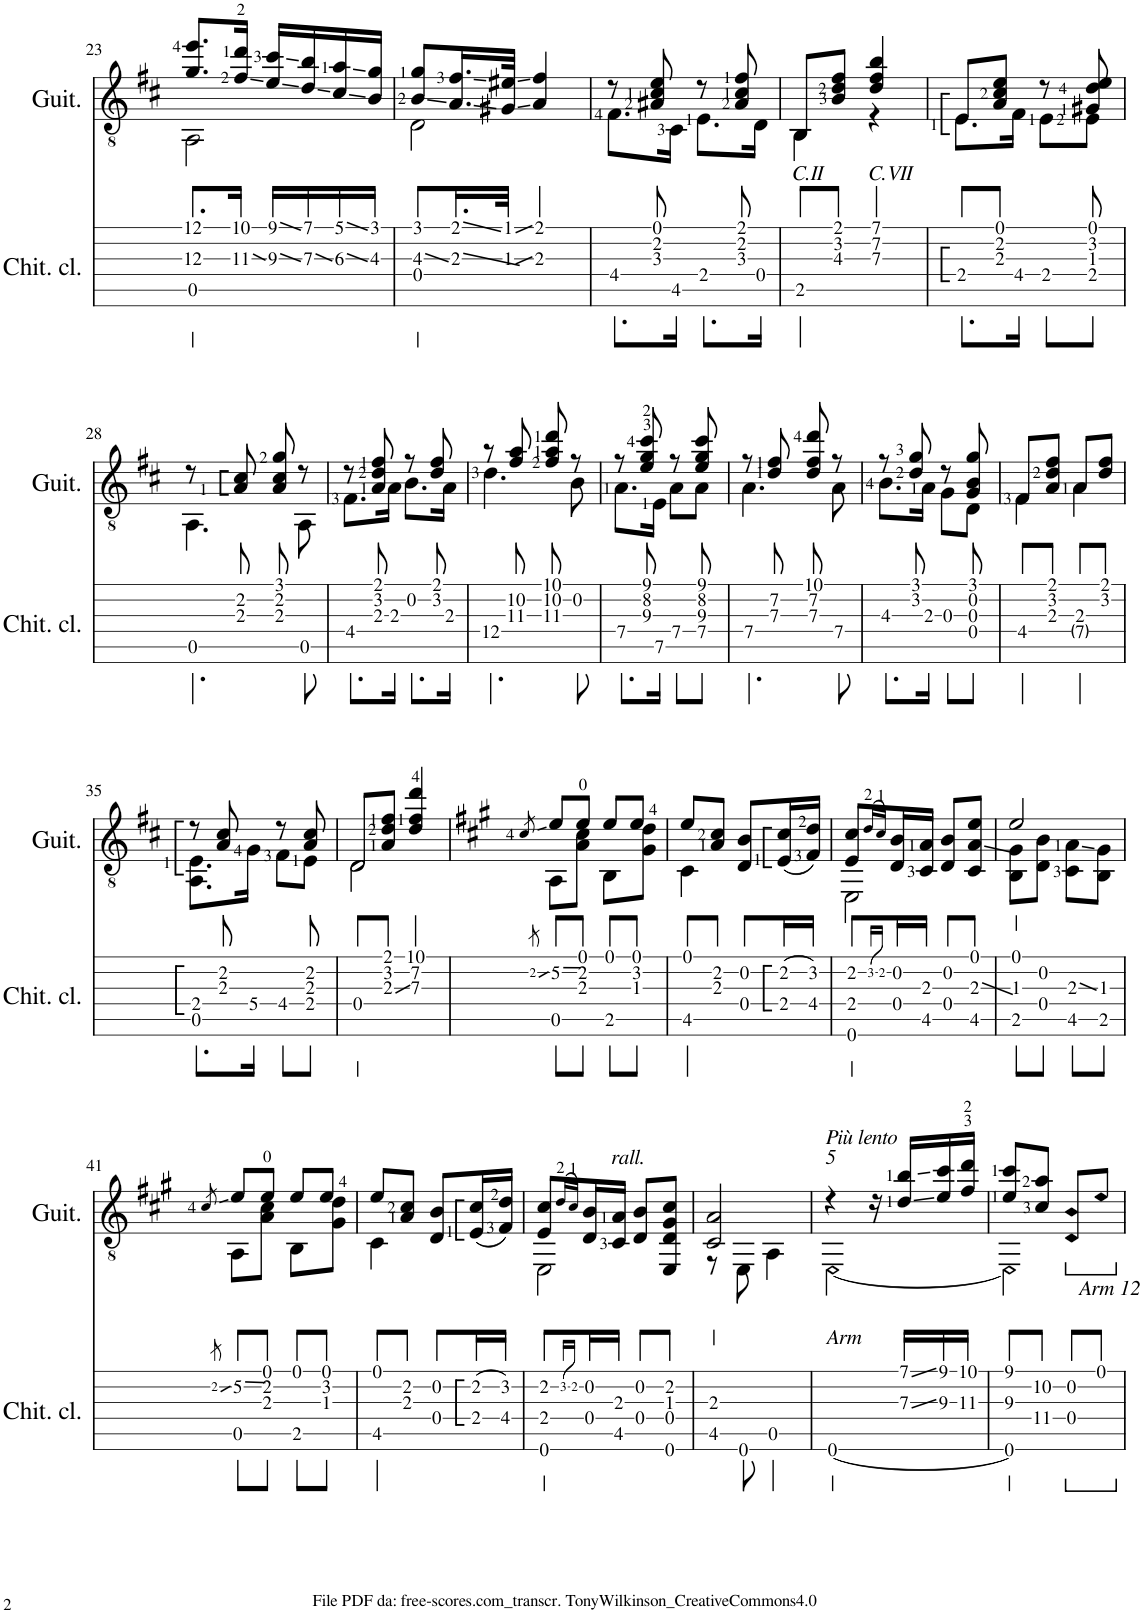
**kern	**kern
*part2	*part1
*staff2	*staff1
*I"Chitarra classica	*I"Guitar
*I'Chit. cl.	*I'Guit.
!!LO:PB:g=z
*	*clefGv2
*k[f#c#]	*k[f#c#]
*M2/4	*M2/4
=23	=23
*^	*^
8.g/ 8.ee/L	2AA\	8.g/ 8.ee/L	2AA\
16f#/ 16dd/Jk	.	16f#/ 16dd/Jk	.
16e/ 16cc#/LL	.	16e/ 16cc#/LL	.
16d/ 16b/	.	16d/ 16b/	.
16c#/ 16a/	.	16c#/ 16a/	.
16B/ 16g/JJ	.	16B/ 16g/JJ	.
=24	=24	=24	=24
8B/ 8g/L	2D\	8B/ 8g/L	2D\
16.A/ 16.f#/L	.	16.A/ 16.f#/L	.
32G#X/ 32e#X/JJk	.	32G#X/ 32e#X/JJk	.
4A/ 4f#/	.	4A/ 4f#/	.
=25	=25	=25	=25
8r	8.F#\L	8r	8.F#\L
8A#X/ 8c#/ 8e/	.	8A#X/ 8c#/ 8e/	.
.	16C#\Jk	.	16C#\Jk
8r	8.E\L	8r	8.E\L
8A#/ 8c#/ 8f#/	.	8A#/ 8c#/ 8f#/	.
.	16D\Jk	.	16D\Jk
=26	=26	=26	=26
!LO:TX:a:i:t=C.II	!	!	!
8BB/L	4BB\	8BB/L	4BB\
8B/ 8d/ 8f#/J	.	8B/ 8d/ 8f#/J	.
!LO:TX:a:i:t=C.VII	!	!	!
4d/ 4f#/ 4b/	4r	4d/ 4f#/ 4b/	4r
=27	=27	=27	=27
8E/L	8.E\L	8E/L	8.E\L
8A/ 8c#/ 8e/J	.	8A/ 8c#/ 8e/J	.
.	16F#\Jk	.	16F#\Jk
8r	8E\L	8r	8E\L
8G#X/ 8d/ 8e/	8E\J	8G#X/ 8d/ 8e/	8E\J
!!LO:LB:g=z	!!
=28	=28	=28	=28
8r	4.AA\	8r	4.AA\
8A/ 8c#/	.	8A/ 8c#/	.
8A/ 8c#/ 8g/	.	8A/ 8c#/ 8g/	.
8r	8AA\	8r	8AA\
=29	=29	=29	=29
8r	8.F#\L	8r	8.F#\L
8A/ 8d/ 8f#/	.	8A/ 8d/ 8f#/	.
.	16A\Jk	.	16A\Jk
8r	8.B\L	8r	8.B\L
8d/ 8f#/	.	8d/ 8f#/	.
.	16A\Jk	.	16A\Jk
=30	=30	=30	=30
8r	4.d\	8r	4.d\
8f#/ 8a/	.	8f#/ 8a/	.
8f#/ 8a/ 8dd/	.	8f#/ 8a/ 8dd/	.
8r	8B\	8r	8B\
=31	=31	=31	=31
8r	8.A\L	8r	8.A\L
8e/ 8g/ 8cc#/	.	8e/ 8g/ 8cc#/	.
.	16E\Jk	.	16E\Jk
8r	8A\L	8r	8A\L
8e/ 8g/ 8cc#/	8A\J	8e/ 8g/ 8cc#/	8A\J
=32	=32	=32	=32
8r	4.A\	8r	4.A\
8d/ 8f#/	.	8d/ 8f#/	.
8d/ 8f#/ 8dd/	.	8d/ 8f#/ 8dd/	.
8r	8A\	8r	8A\
=33	=33	=33	=33
8r	8.B\L	8r	8.B\L
8d/ 8g/	.	8d/ 8g/	.
.	16A\Jk	.	16A\Jk
8r	8G\L	8r	8G\L
8G/ 8B/ 8g/	8D\J	8G/ 8B/ 8g/	8D\J
=34	=34	=34	=34
8F#/L	4F#\	8F#/L	4F#\
8A/ 8d/ 8f#/J	.	8A/ 8d/ 8f#/J	.
8A/L	4A\	8A/L	4A\
8d/ 8f#/J	.	8d/ 8f#/J	.
!!LO:LB:g=z	!!
=35	=35	=35	=35
8r	8.AA\ 8.E\L	8r	8.AA\ 8.E\L
8A/ 8c#/	.	8A/ 8c#/	.
.	16G\Jk	.	16G\Jk
8r	8F#\L	8r	8F#\L
8A/ 8c#/	8E\J	8A/ 8c#/	8E\J
=36	=36	=36	=36
!	!	!LO:N:head=open	!
8D/L	2D\	8D/L	2D\
8A/ 8d/ 8f#/J	.	8A/ 8d/ 8f#/J	.
4d/ 4f#/ 4dd/	.	4d/ 4f#/ 4dd/	.
=37	=37	=37	=37
*k[f#c#g#]	*	*k[f#c#g#]	*
8qc#/	.	8qc#/	.
8e/L	8AA\L	8e/L	8AA\L
8e/J	8A\ 8c#\J	8e/J	8A\ 8c#\J
8e/L	8BB\L	8e/L	8BB\L
8e/J	8G#\ 8d\J	8e/J	8G#\ 8d\J
=38	=38	=38	=38
8e/L	4C#\	8e/L	4C#\
8A/ 8c#/J	.	8A/ 8c#/J	.
8D/ 8B/L	4ryy	8D/ 8B/L	4ryy
(16E/ 16c#/L	.	(16E/ 16c#/L	.
16F#/ 16d/JJ)	.	16F#/ 16d/JJ)	.
=39	=39	=39	=39
8E/ 8c#/L	2EE\	8E/ 8c#/L	2EE\
(16qd/LL	.	(16qd/LL	.
16qc#/JJ)	.	16qc#/JJ)	.
16D/ 16B/L	.	16D/ 16B/L	.
16C#/ 16A/JJ	.	16C#/ 16A/JJ	.
8D/ 8B/L	.	8D/ 8B/L	.
8C#/ 8A/ 8e/J	.	8C#/ 8A/ 8e/J	.
=40	=40	=40	=40
2e/	8BB\ 8G#\L	2e/	8BB\ 8G#\L
.	8D\ 8B\J	.	8D\ 8B\J
.	8C#\ 8A\L	.	8C#\ 8A\L
.	8BB\ 8G#\J	.	8BB\ 8G#\J
!!LO:LB:g=z	!!
=41	=41	=41	=41
8qc#/	.	8qc#/	.
8e/L	8AA\L	8e/L	8AA\L
8e/J	8A\ 8c#\J	8e/J	8A\ 8c#\J
8e/L	8BB\L	8e/L	8BB\L
8e/J	8G#\ 8d\J	8e/J	8G#\ 8d\J
=42	=42	=42	=42
8e/L	4C#\	8e/L	4C#\
8A/ 8c#/J	.	8A/ 8c#/J	.
8D/ 8B/L	4ryy	8D/ 8B/L	4ryy
(16E/ 16c#/L	.	(16E/ 16c#/L	.
16F#/ 16d/JJ)	.	16F#/ 16d/JJ)	.
=43	=43	=43	=43
8E/ 8c#/L	2EE\	8E/ 8c#/L	2EE\
(16qd/LL	.	(16qd/LL	.
16qc#/JJ)	.	16qc#/JJ)	.
16D/ 16B/L	.	16D/ 16B/L	.
!	!	!LO:TX:a:i:t=rall.	!
16C#/ 16A/JJ	.	16C#/ 16A/JJ	.
8D/ 8B/L	.	8D/ 8B/L	.
8EE/ 8D/ 8G#/ 8c#/J	.	8EE/ 8D/ 8G#/ 8c#/J	.
=44	=44	=44	=44
2C#/ 2A/	8r	2C#/ 2A/	8r
.	8EE\	.	8EE\
.	4AA\	.	4AA\
=45	=45	=45	=45
!	!	!LO:TX:a:i:t=5	!
!	!	!LO:TX:a:i:t=Più lento	!
!LO:TX:a:i:t=Arm	!	!	!
4r	[2EE\	4r	[2EE\
16r	.	16r	.
16d/ 16b/LL	.	16d/ 16b/LL	.
16e/ 16cc#/	.	16e/ 16cc#/	.
16f#/ 16dd/JJ	.	16f#/ 16dd/JJ	.
=46	=46	=46	=46
8e/ 8cc#/L	2EE\]	8e/ 8cc#/L	2EE\]
8c#/ 8a/J	.	8c#/ 8a/J	.
*ped	*	*	*
*	*	*ped	*
!LO:TX:a:i:t=Arm 12	!	!	!
8D/ 8B/L	.	8D/ 8B/L	.
8e/J	.	8e/J	.
*v	*v	*	*
*	*v	*v
*Xped	*
*	*Xped
=	=
*-	*-
